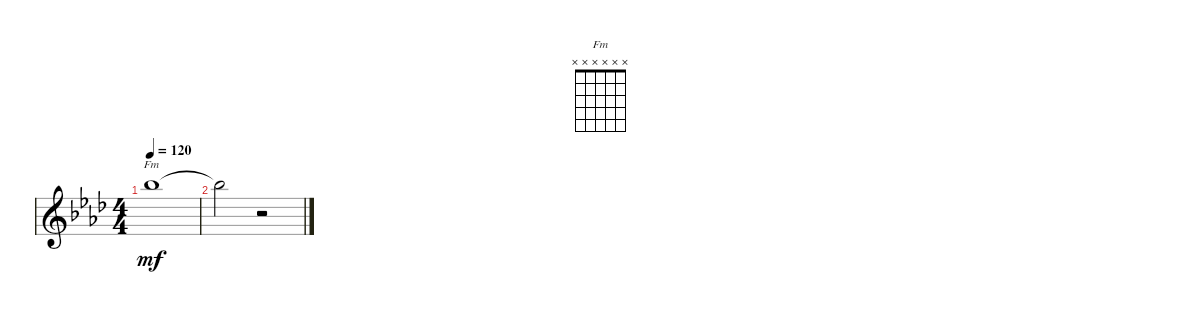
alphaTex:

\defaultSystemsLayout 4
\bracketExtendMode groupsimilarinstruments
\singleTrackTrackNamePolicy hidden
\multiTrackTrackNamePolicy hidden
\otherSystemsTrackNameOrientation horizontal
\track ("Dobro" "Dobro") {instrument acousticguitarsteel}
\staff {score}
\tuning (D4 B3 G3 D3 B2 G2)
\chord ("Fm" x x x x x x)
\ts (4 4)
\tempo 120
\clef g2
\ks ab
8.1{t}.1{ch "Fm" dy mf} |
8.1{t}.2 r.2
